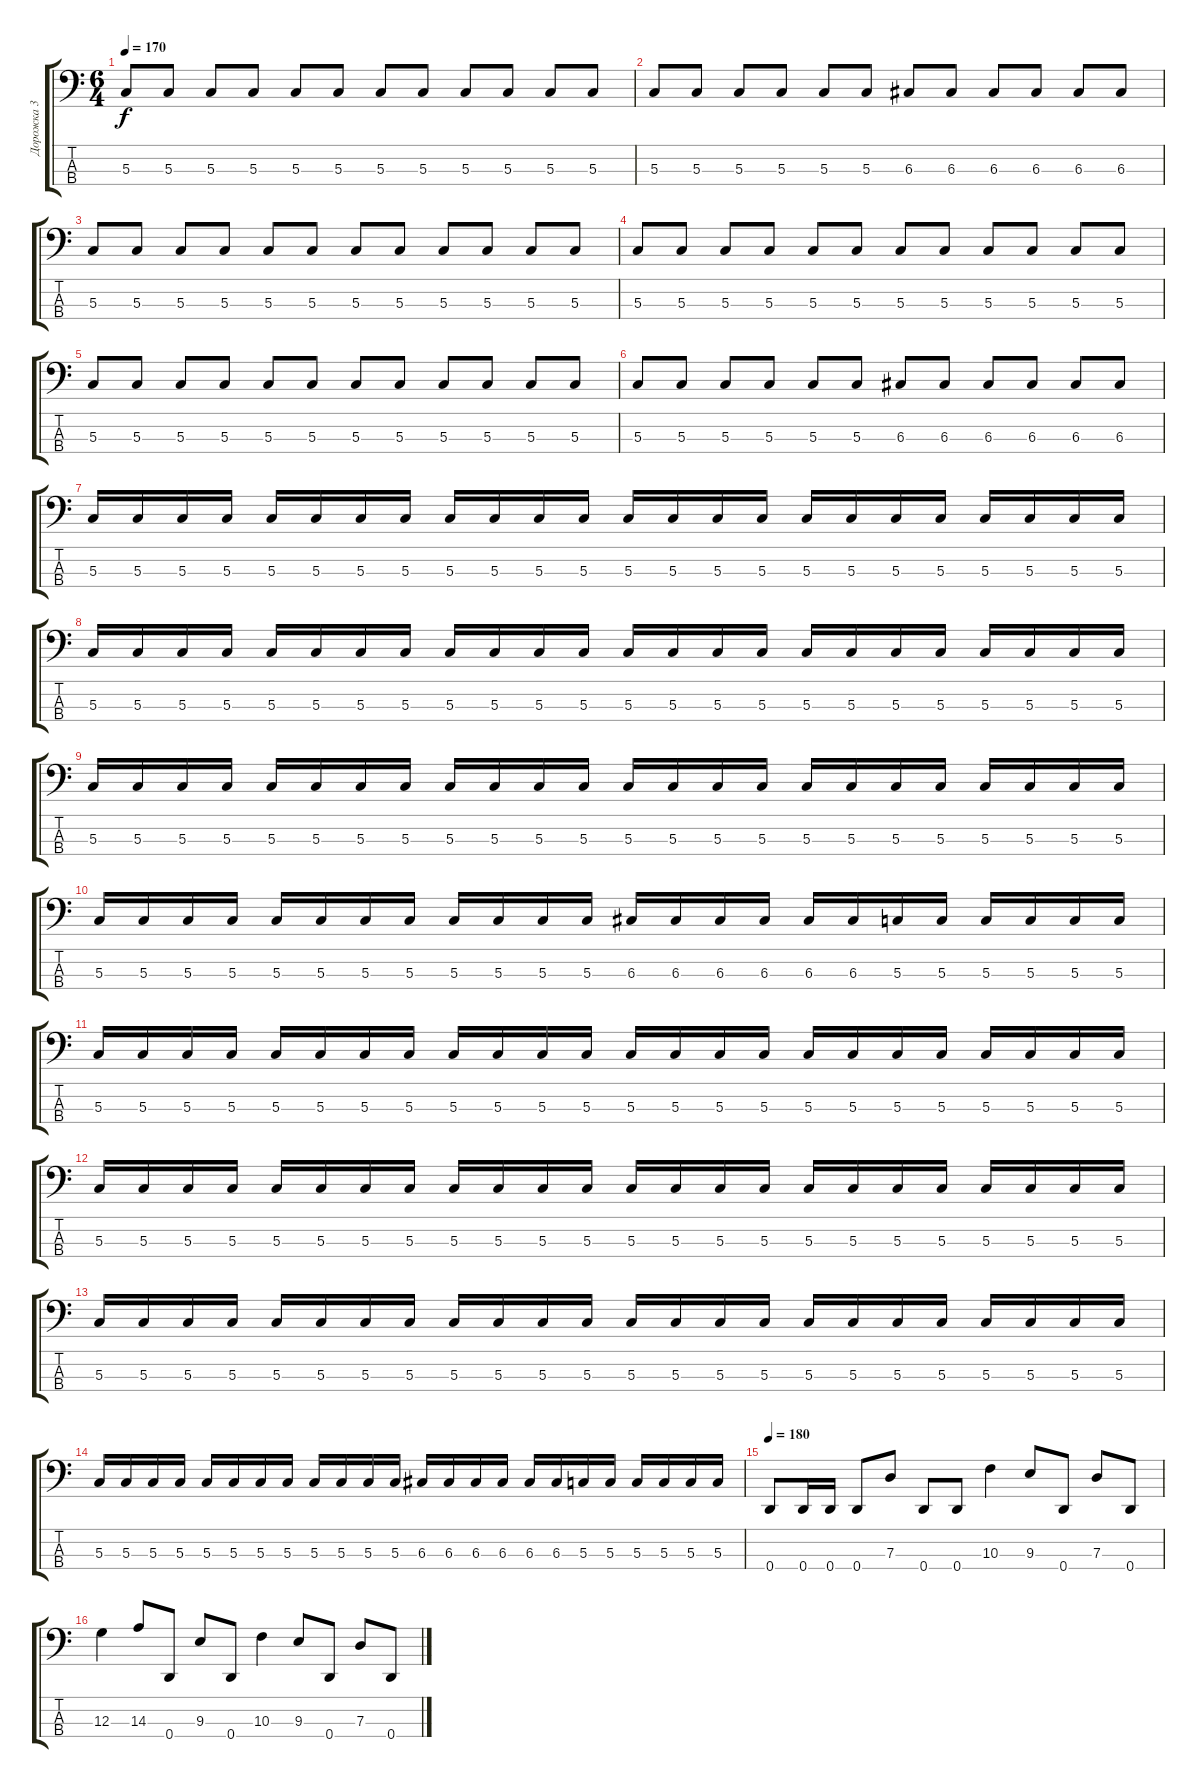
\track ("Дорожка 3" "Дорожка 3") {instrument electricbassfinger}
\staff {score tabs}
\tuning (F2 C2 G1 D1) {hide}
\ts (6 4)
\tempo 170
\clef f4
\ks c
5.3.8{dy f} 5.3.8 5.3.8 5.3.8 5.3.8 5.3.8 5.3.8 5.3.8 5.3.8 5.3.8 5.3.8 5.3.8 |
5.3.8 5.3.8 5.3.8 5.3.8 5.3.8 5.3.8 6.3.8 6.3.8 6.3.8 6.3.8 6.3.8 6.3.8 |
5.3.8 5.3.8 5.3.8 5.3.8 5.3.8 5.3.8 5.3.8 5.3.8 5.3.8 5.3.8 5.3.8 5.3.8 |
5.3.8 5.3.8 5.3.8 5.3.8 5.3.8 5.3.8 5.3.8 5.3.8 5.3.8 5.3.8 5.3.8 5.3.8 |
5.3.8 5.3.8 5.3.8 5.3.8 5.3.8 5.3.8 5.3.8 5.3.8 5.3.8 5.3.8 5.3.8 5.3.8 |
5.3.8 5.3.8 5.3.8 5.3.8 5.3.8 5.3.8 6.3.8 6.3.8 6.3.8 6.3.8 6.3.8 6.3.8 |
5.3.16 5.3.16 5.3.16 5.3.16 5.3.16 5.3.16 5.3.16 5.3.16 5.3.16 5.3.16 5.3.16 5.3.16 5.3.16 5.3.16 5.3.16 5.3.16 5.3.16 5.3.16 5.3.16 5.3.16 5.3.16 5.3.16 5.3.16 5.3.16 |
5.3.16 5.3.16 5.3.16 5.3.16 5.3.16 5.3.16 5.3.16 5.3.16 5.3.16 5.3.16 5.3.16 5.3.16 5.3.16 5.3.16 5.3.16 5.3.16 5.3.16 5.3.16 5.3.16 5.3.16 5.3.16 5.3.16 5.3.16 5.3.16 |
5.3.16 5.3.16 5.3.16 5.3.16 5.3.16 5.3.16 5.3.16 5.3.16 5.3.16 5.3.16 5.3.16 5.3.16 5.3.16 5.3.16 5.3.16 5.3.16 5.3.16 5.3.16 5.3.16 5.3.16 5.3.16 5.3.16 5.3.16 5.3.16 |
5.3.16 5.3.16 5.3.16 5.3.16 5.3.16 5.3.16 5.3.16 5.3.16 5.3.16 5.3.16 5.3.16 5.3.16 6.3.16 6.3.16 6.3.16 6.3.16 6.3.16 6.3.16 5.3.16 5.3.16 5.3.16 5.3.16 5.3.16 5.3.16 |
5.3.16 5.3.16 5.3.16 5.3.16 5.3.16 5.3.16 5.3.16 5.3.16 5.3.16 5.3.16 5.3.16 5.3.16 5.3.16 5.3.16 5.3.16 5.3.16 5.3.16 5.3.16 5.3.16 5.3.16 5.3.16 5.3.16 5.3.16 5.3.16 |
5.3.16 5.3.16 5.3.16 5.3.16 5.3.16 5.3.16 5.3.16 5.3.16 5.3.16 5.3.16 5.3.16 5.3.16 5.3.16 5.3.16 5.3.16 5.3.16 5.3.16 5.3.16 5.3.16 5.3.16 5.3.16 5.3.16 5.3.16 5.3.16 |
5.3.16 5.3.16 5.3.16 5.3.16 5.3.16 5.3.16 5.3.16 5.3.16 5.3.16 5.3.16 5.3.16 5.3.16 5.3.16 5.3.16 5.3.16 5.3.16 5.3.16 5.3.16 5.3.16 5.3.16 5.3.16 5.3.16 5.3.16 5.3.16 |
5.3.16 5.3.16 5.3.16 5.3.16 5.3.16 5.3.16 5.3.16 5.3.16 5.3.16 5.3.16 5.3.16 5.3.16 6.3.16 6.3.16 6.3.16 6.3.16 6.3.16 6.3.16 5.3.16 5.3.16 5.3.16 5.3.16 5.3.16 5.3.16 |
\tempo 180
0.4.8 0.4.16 0.4.16 0.4.8 7.3.8 0.4.8 0.4.8 10.3.4 9.3.8 0.4.8 7.3.8 0.4.8 |
12.3.4 14.3.8 0.4.8 9.3.8 0.4.8 10.3.4 9.3.8 0.4.8 7.3.8 0.4.8
